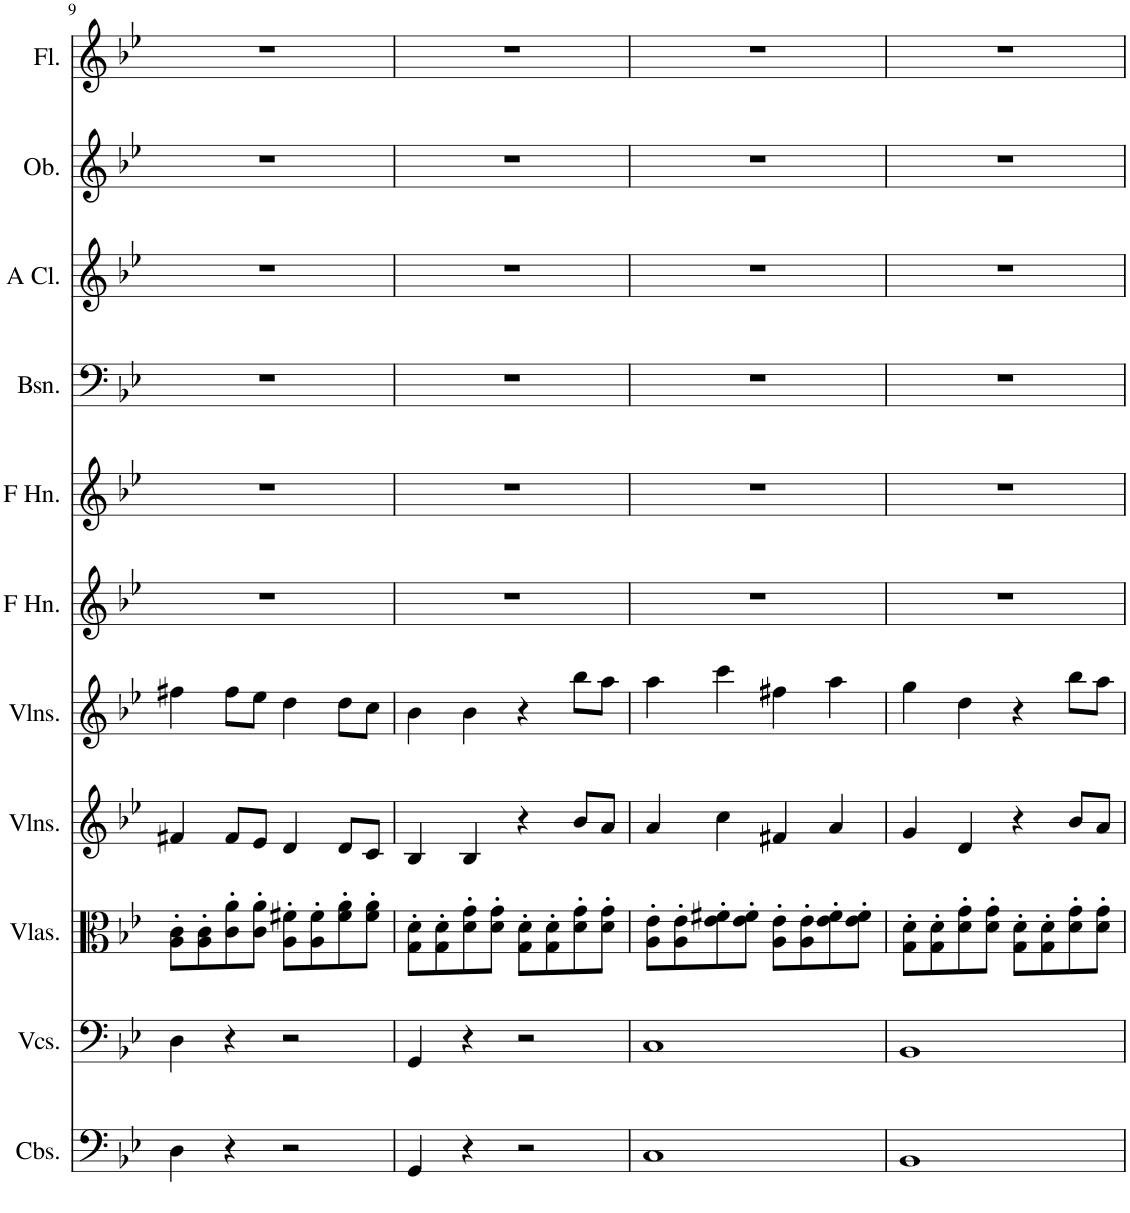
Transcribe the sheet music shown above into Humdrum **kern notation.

**kern	**kern	**kern	**kern	**kern	**kern	**kern	**kern	**kern	**kern	**kern
*part11	*part10	*part9	*part8	*part7	*part6	*part5	*part4	*part3	*part2	*part1
*staff11	*staff10	*staff9	*staff8	*staff7	*staff6	*staff5	*staff4	*staff3	*staff2	*staff1
*I"Contrabasses, Basso.	*I"Violoncellos, Violoncello.	*I"Violas, Viola.	*I"Violins, Violino II.	*I"Violins, Violino I.	*I"Horn in F, Corni in G.	*I"Horn in F, Corni in B.	*I"Bassoon, Fagotti.	*I"A Clarinet, Clarinetti.	*I"Oboe, Oboi.	*I"Flute, Flauto.
*I'Cbs.	*I'Vcs.	*I'Vlas.	*I'Vlns.	*I'Vlns.	*	*	*I'Bsn.	*I'A Cl.	*I'Ob.	*I'Fl.
!!LO:PB:g=z
*clefF4	*clefF4	*clefC3	*clefG2	*clefG2	*clefG2	*clefG2	*clefF4	*clefG2	*clefG2	*clefG2
*Trd7c12	*	*	*	*	*Trd4c7	*Trd4c7	*	*Trd2c3	*	*
*k[b-e-]	*k[b-e-]	*k[b-e-]	*k[b-e-]	*k[b-e-]	*k[b-e-]	*k[b-e-]	*k[b-e-]	*k[b-e-]	*k[b-e-]	*k[b-e-]
*M4/4	*M4/4	*M4/4	*M4/4	*M4/4	*M4/4	*M4/4	*M4/4	*M4/4	*M4/4	*M4/4
=9	=9	=9	=9	=9	=9	=9	=9	=9	=9	=9
4D\	4D\	8A\' 8c\'L	4f#X/	4ff#X\	1r	1r	1r	1r	1r	1r
.	.	8A\' 8c\'	.	.	.	.	.	.	.	.
4r	4r	8c\' 8a\'	8f#/L	8ff#\L	.	.	.	.	.	.
.	.	8c\' 8a\'J	8e-/J	8ee-\J	.	.	.	.	.	.
2r	2r	8A\' 8f#X\'L	4d/	4dd\	.	.	.	.	.	.
.	.	8A\' 8f#\'	.	.	.	.	.	.	.	.
.	.	8f#\' 8a\'	8d/L	8dd\L	.	.	.	.	.	.
.	.	8f#\' 8a\'J	8c/J	8cc\J	.	.	.	.	.	.
=10	=10	=10	=10	=10	=10	=10	=10	=10	=10	=10
4GG/	4GG/	8G\' 8d\'L	4B-/	4b-\	1r	1r	1r	1r	1r	1r
.	.	8G\' 8d\'	.	.	.	.	.	.	.	.
4r	4r	8d\' 8g\'	4B-/	4b-\	.	.	.	.	.	.
.	.	8d\' 8g\'J	.	.	.	.	.	.	.	.
2r	2r	8G\' 8d\'L	4r	4r	.	.	.	.	.	.
.	.	8G\' 8d\'	.	.	.	.	.	.	.	.
.	.	8d\' 8g\'	8b-/L	8bb-\L	.	.	.	.	.	.
.	.	8d\' 8g\'J	8a/J	8aa\J	.	.	.	.	.	.
=11	=11	=11	=11	=11	=11	=11	=11	=11	=11	=11
1C	1C	8A\' 8e-\'L	4a/	4aa\	1r	1r	1r	1r	1r	1r
.	.	8A\' 8e-\'	.	.	.	.	.	.	.	.
.	.	8e-\' 8f#X\'	4cc\	4ccc\	.	.	.	.	.	.
.	.	8e-\' 8f#\'J	.	.	.	.	.	.	.	.
.	.	8A\' 8e-\'L	4f#X/	4ff#X\	.	.	.	.	.	.
.	.	8A\' 8e-\'	.	.	.	.	.	.	.	.
.	.	8e-\' 8f#\'	4a/	4aa\	.	.	.	.	.	.
.	.	8e-\' 8f#\'J	.	.	.	.	.	.	.	.
=12	=12	=12	=12	=12	=12	=12	=12	=12	=12	=12
1BB-	1BB-	8G\' 8d\'L	4g/	4gg\	1r	1r	1r	1r	1r	1r
.	.	8G\' 8d\'	.	.	.	.	.	.	.	.
.	.	8d\' 8g\'	4d/	4dd\	.	.	.	.	.	.
.	.	8d\' 8g\'J	.	.	.	.	.	.	.	.
.	.	8G\' 8d\'L	4r	4r	.	.	.	.	.	.
.	.	8G\' 8d\'	.	.	.	.	.	.	.	.
.	.	8d\' 8g\'	8b-/L	8bb-\L	.	.	.	.	.	.
.	.	8d\' 8g\'J	8a/J	8aa\J	.	.	.	.	.	.
=	=	=	=	=	=	=	=	=	=	=
*-	*-	*-	*-	*-	*-	*-	*-	*-	*-	*-
